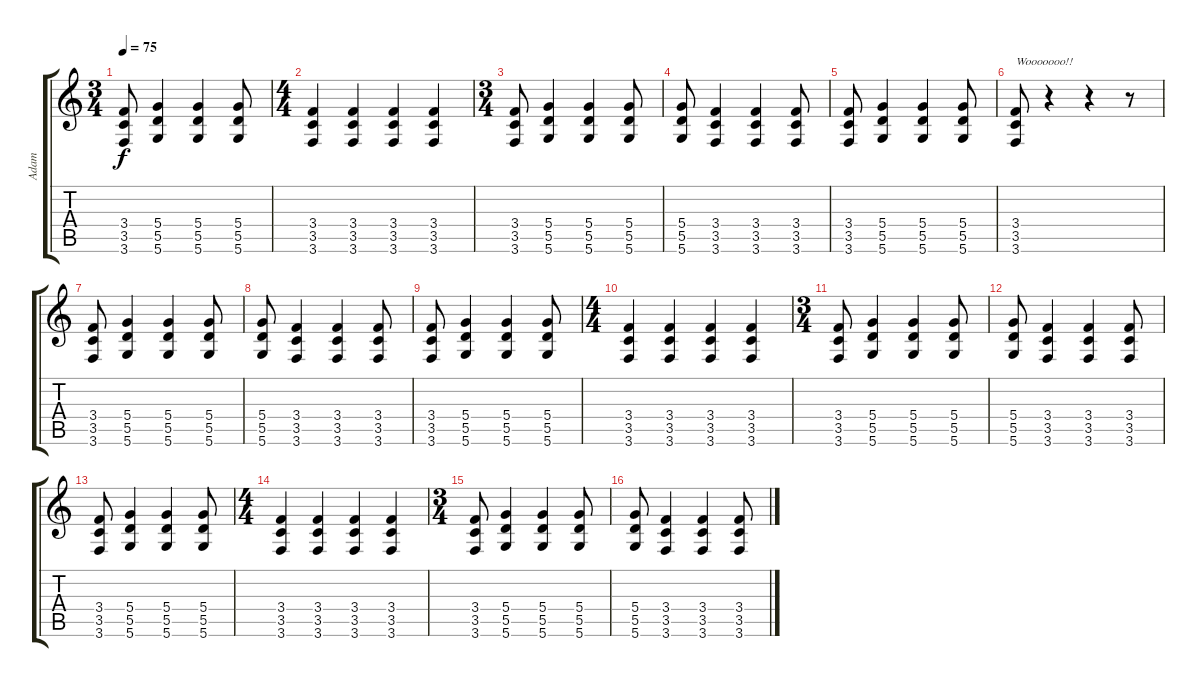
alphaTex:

\track ("Adam" "Adam") {instrument distortionguitar}
\staff {score tabs}
\tuning (E4 B3 G3 D3 A2 D2) {hide}
\ts (3 4)
\tempo 75
\clef g2
\ks c
(3.4 3.5 3.6).8{dy f} (5.4 5.5 5.6).4 (5.4 5.5 5.6).4 (5.4 5.5 5.6).8 |
\ts (4 4)
(3.4 3.5 3.6).4 (3.4 3.5 3.6).4 (3.4 3.5 3.6).4 (3.4 3.5 3.6).4 |
\ts (3 4)
(3.4 3.5 3.6).8 (5.4 5.5 5.6).4 (5.4 5.5 5.6).4 (5.4 5.5 5.6).8 |
(5.4 5.5 5.6).8 (3.4 3.5 3.6).4 (3.4 3.5 3.6).4 (3.4 3.5 3.6).8 |
(3.4 3.5 3.6).8 (5.4 5.5 5.6).4 (5.4 5.5 5.6).4 (5.4 5.5 5.6).8 |
(3.4 3.5 3.6).8{txt "Wooooooo!!"} r.4 r.4 r.8 |
(3.4 3.5 3.6).8 (5.4 5.5 5.6).4 (5.4 5.5 5.6).4 (5.4 5.5 5.6).8 |
(5.4 5.5 5.6).8 (3.4 3.5 3.6).4 (3.4 3.5 3.6).4 (3.4 3.5 3.6).8 |
(3.4 3.5 3.6).8 (5.4 5.5 5.6).4 (5.4 5.5 5.6).4 (5.4 5.5 5.6).8 |
\ts (4 4)
(3.4 3.5 3.6).4 (3.4 3.5 3.6).4 (3.4 3.5 3.6).4 (3.4 3.5 3.6).4 |
\ts (3 4)
(3.4 3.5 3.6).8 (5.4 5.5 5.6).4 (5.4 5.5 5.6).4 (5.4 5.5 5.6).8 |
(5.4 5.5 5.6).8 (3.4 3.5 3.6).4 (3.4 3.5 3.6).4 (3.4 3.5 3.6).8 |
(3.4 3.5 3.6).8 (5.4 5.5 5.6).4 (5.4 5.5 5.6).4 (5.4 5.5 5.6).8 |
\ts (4 4)
(3.4 3.5 3.6).4 (3.4 3.5 3.6).4 (3.4 3.5 3.6).4 (3.4 3.5 3.6).4 |
\ts (3 4)
(3.4 3.5 3.6).8 (5.4 5.5 5.6).4 (5.4 5.5 5.6).4 (5.4 5.5 5.6).8 |
(5.4 5.5 5.6).8 (3.4 3.5 3.6).4 (3.4 3.5 3.6).4 (3.4 3.5 3.6).8
